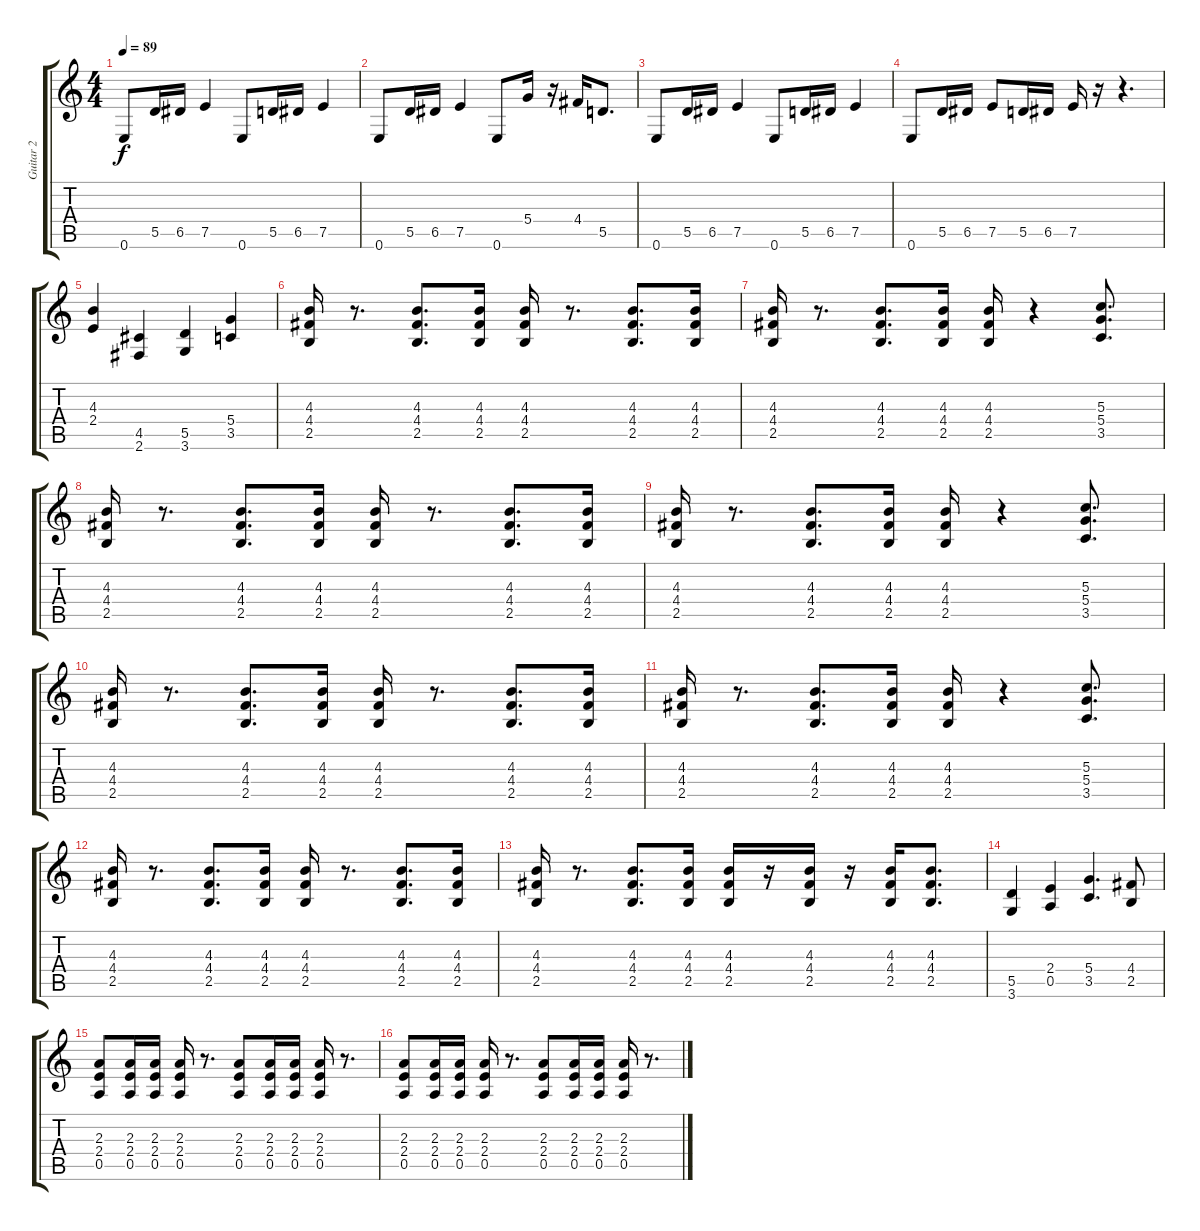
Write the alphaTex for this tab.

\track ("Guitar 2" "Guitar 2") {instrument overdrivenguitar}
\staff {score tabs}
\tuning (E4 B3 G3 D3 A2 E2) {hide}
\ts (4 4)
\tempo 89
\clef g2
\ks c
0.6.8{dy f} 5.5.16 6.5.16 7.5.4 0.6.8 5.5.16 6.5.16 7.5.4 |
0.6.8 5.5.16 6.5.16 7.5.4 0.6.8 5.4.16 r.16 4.4.16 5.5.8{d} |
0.6.8 5.5.16 6.5.16 7.5.4 0.6.8 5.5.16 6.5.16 7.5.4 |
0.6.8 5.5.16 6.5.16 7.5.8 5.5.16 6.5.16 7.5.16 r.16 r.4{d} |
(4.3 2.4).4 (4.5 2.6).4 (5.5 3.6).4 (5.4 3.5).4 |
(4.3 4.4 2.5).16 r.8{d} (4.3 4.4 2.5).8{d} (4.3 4.4 2.5).16 (4.3 4.4 2.5).16 r.8{d} (4.3 4.4 2.5).8{d} (4.3 4.4 2.5).16 |
(4.3 4.4 2.5).16 r.8{d} (4.3 4.4 2.5).8{d} (4.3 4.4 2.5).16 (4.3 4.4 2.5).16 r.4 (5.3 5.4 3.5).8{d} |
(4.3 4.4 2.5).16 r.8{d} (4.3 4.4 2.5).8{d} (4.3 4.4 2.5).16 (4.3 4.4 2.5).16 r.8{d} (4.3 4.4 2.5).8{d} (4.3 4.4 2.5).16 |
(4.3 4.4 2.5).16 r.8{d} (4.3 4.4 2.5).8{d} (4.3 4.4 2.5).16 (4.3 4.4 2.5).16 r.4 (5.3 5.4 3.5).8{d} |
(4.3 4.4 2.5).16 r.8{d} (4.3 4.4 2.5).8{d} (4.3 4.4 2.5).16 (4.3 4.4 2.5).16 r.8{d} (4.3 4.4 2.5).8{d} (4.3 4.4 2.5).16 |
(4.3 4.4 2.5).16 r.8{d} (4.3 4.4 2.5).8{d} (4.3 4.4 2.5).16 (4.3 4.4 2.5).16 r.4 (5.3 5.4 3.5).8{d} |
(4.3 4.4 2.5).16 r.8{d} (4.3 4.4 2.5).8{d} (4.3 4.4 2.5).16 (4.3 4.4 2.5).16 r.8{d} (4.3 4.4 2.5).8{d} (4.3 4.4 2.5).16 |
(4.3 4.4 2.5).16 r.8{d} (4.3 4.4 2.5).8{d} (4.3 4.4 2.5).16 (4.3 4.4 2.5).16 r.16 (4.3 4.4 2.5).16 r.16 (4.3 4.4 2.5).16 (4.3 4.4 2.5).8{d} |
(5.5 3.6).4 (2.4 0.5).4 (5.4 3.5).4{d} (4.4 2.5).8 |
(2.3 2.4 0.5).8 (2.3 2.4 0.5).16 (2.3 2.4 0.5).16 (2.3 2.4 0.5).16 r.8{d} (2.3 2.4 0.5).8 (2.3 2.4 0.5).16 (2.3 2.4 0.5).16 (2.3 2.4 0.5).16 r.8{d} |
(2.3 2.4 0.5).8 (2.3 2.4 0.5).16 (2.3 2.4 0.5).16 (2.3 2.4 0.5).16 r.8{d} (2.3 2.4 0.5).8 (2.3 2.4 0.5).16 (2.3 2.4 0.5).16 (2.3 2.4 0.5).16 r.8{d}
